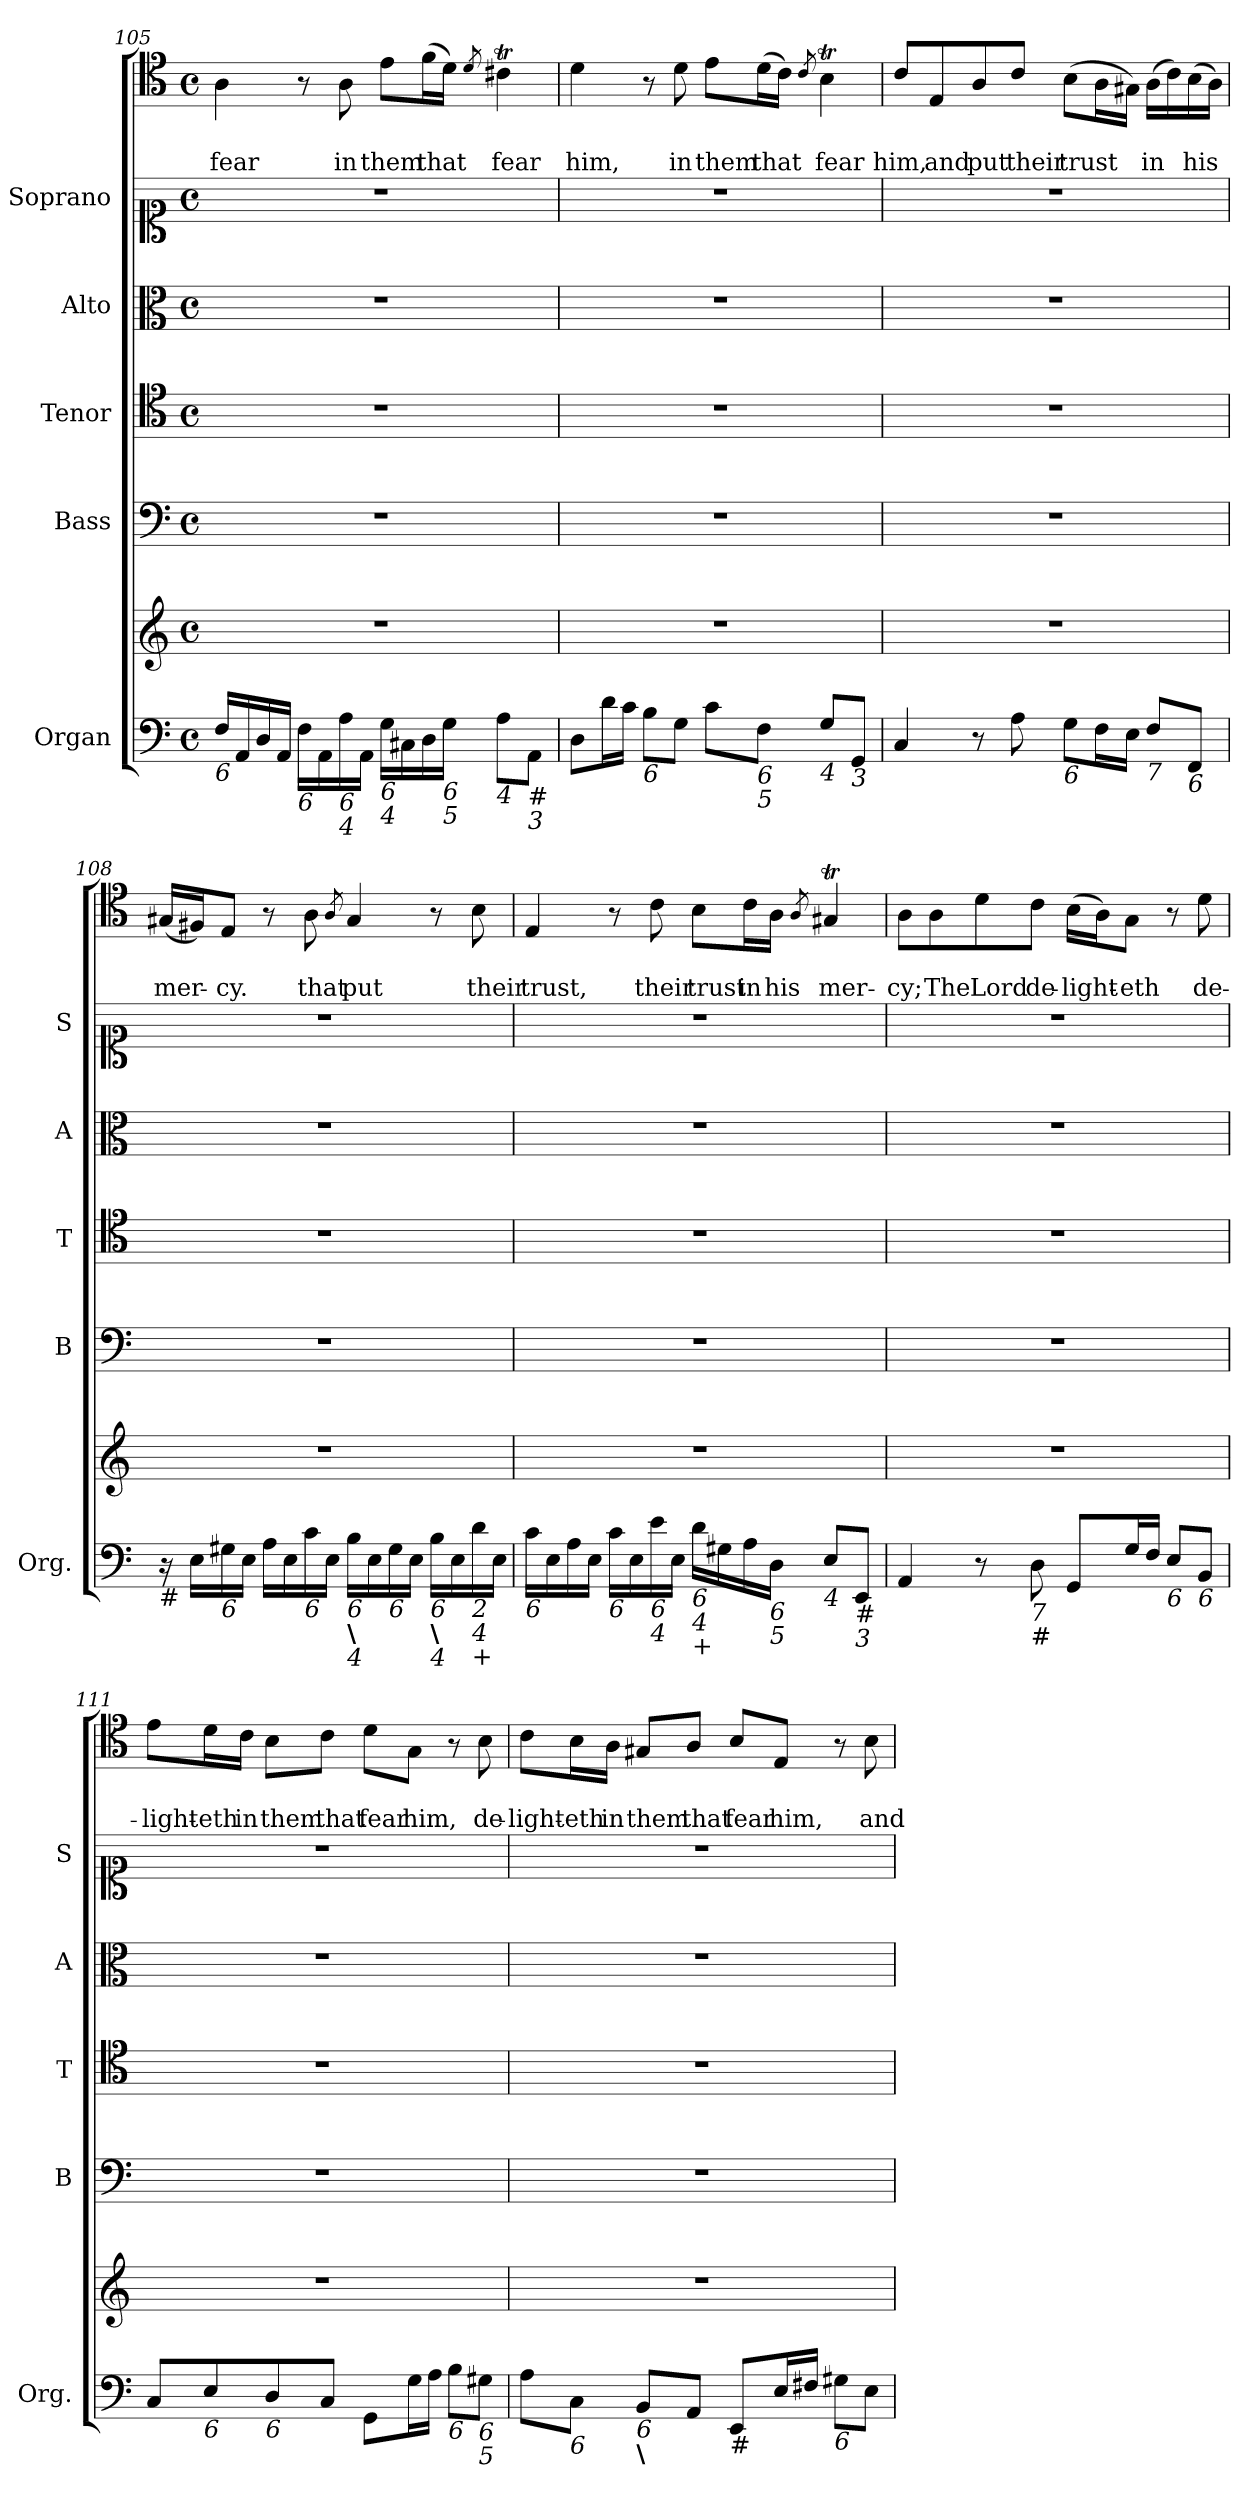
**kern	**kern	**kern	**kern	**kern	**kern	**kern	**text	**text
*part6	*part6	*part5	*part4	*part3	*part2	*part1	*part1	*part1
*staff7	*staff6	*staff5	*staff4	*staff3	*staff2	*staff1	*staff1	*staff1
*I"Organ	*	*I"Bass	*I"Tenor	*I"Alto	*I"Soprano	*	*	*
*I'Org.	*	*I'B	*I'T	*I'A	*I'S	*	*	*
*clefF4	*clefG2	*clefF4	*clefC4	*clefC3	*clefC1	*clefC4	*	*
*k[]	*k[]	*k[]	*k[]	*k[]	*k[]	*k[]	*	*
*C:	*C:	*C:	*C:	*C:	*C:	*C:	*	*
*M4/4	*M4/4	*M4/4	*M4/4	*M4/4	*M4/4	*M4/4	*	*
*met(c)	*met(c)	*met(c)	*met(c)	*met(c)	*met(c)	*met(c)	*	*
=105	=105	=105	=105	=105	=105	=105	=105	=105
!LO:TX:b:i:t=6	!	!	!	!	!	!	!	!
!	!	!	!	!	!	!	!	!LO:LY:b
16F/LL	1r	1r	1r	1r	1r	4A\	.	fear
16AA/	.	.	.	.	.	.	.	.
16D/	.	.	.	.	.	.	.	.
16AA/JJ	.	.	.	.	.	.	.	.
!LO:TX:b:i:t=6	!	!	!	!	!	!	!	!
16F\LL	.	.	.	.	.	8r	.	.
16AA\	.	.	.	.	.	.	.	.
!LO:TX:b:i:t=6	!	!	!	!	!	!	!	!
!LO:TX:b:i:t=4	!	!	!	!	!	!	!	!
!	!	!	!	!	!	!	!	!LO:LY:b
16A\	.	.	.	.	.	8A\	.	in
16AA\JJ	.	.	.	.	.	.	.	.
!LO:TX:b:i:t=6	!	!	!	!	!	!	!	!
!LO:TX:b:i:t=4	!	!	!	!	!	!	!	!
!	!	!	!	!	!	!	!	!LO:LY:b
16G\LL	.	.	.	.	.	8e\L	.	them
16C#X\	.	.	.	.	.	.	.	.
!	!	!	!	!	!	!	!	!LO:LY:b
16D\	.	.	.	.	.	(>16f\L	.	that
!LO:TX:b:i:t=6	!	!	!	!	!	!	!	!
!LO:TX:b:i:t=5	!	!	!	!	!	!	!	!
16G\JJ	.	.	.	.	.	16d\JJ)	.	.
.	.	.	.	.	.	8qd/	.	.
!LO:TX:b:i:t=4	!	!	!	!	!	!	!	!
!	!	!	!	!	!	!	!	!LO:LY:b
8A\L	.	.	.	.	.	4c#Xt\	.	fear
!LO:TX:b:t=#	!	!	!	!	!	!	!	!
!LO:TX:b:i:t=3	!	!	!	!	!	!	!	!
8AA\J	.	.	.	.	.	.	.	.
=106	=106	=106	=106	=106	=106	=106	=106	=106
!	!	!	!	!	!	!	!	!LO:LY:b
8D\L	1r	1r	1r	1r	1r	4d\	.	him,
16d\L	.	.	.	.	.	.	.	.
16c\JJ	.	.	.	.	.	.	.	.
!LO:TX:b:i:t=6	!	!	!	!	!	!	!	!
8B\L	.	.	.	.	.	8r	.	.
!	!	!	!	!	!	!	!	!LO:LY:b
8G\J	.	.	.	.	.	8d\	.	in
!	!	!	!	!	!	!	!	!LO:LY:b
8c\L	.	.	.	.	.	8e\L	.	them
!LO:TX:b:i:t=6	!	!	!	!	!	!	!	!
!LO:TX:b:i:t=5	!	!	!	!	!	!	!	!
!	!	!	!	!	!	!	!	!LO:LY:b
8F\J	.	.	.	.	.	(>16d\L	.	that
.	.	.	.	.	.	16c\JJ)	.	.
.	.	.	.	.	.	8qc/	.	.
!LO:TX:b:i:t=4	!	!	!	!	!	!	!	!
!	!	!	!	!	!	!	!	!LO:LY:b
8G/L	.	.	.	.	.	4Bt\	.	fear
!LO:TX:b:i:t=3	!	!	!	!	!	!	!	!
8GG/J	.	.	.	.	.	.	.	.
!!LO:LB:g=z
=107	=107	=107	=107	=107	=107	=107	=107	=107
!	!	!	!	!	!	!	!	!LO:LY:b
4C/	1r	1r	1r	1r	1r	8c/L	.	him,
!	!	!	!	!	!	!	!	!LO:LY:b
.	.	.	.	.	.	8E/	.	and
!	!	!	!	!	!	!	!	!LO:LY:b
8r	.	.	.	.	.	8A/	.	put
!	!	!	!	!	!	!	!	!LO:LY:b
8A\	.	.	.	.	.	8c/J	.	their
!LO:TX:b:i:t=6	!	!	!	!	!	!	!	!
!	!	!	!	!	!	!	!	!LO:LY:b
8G\L	.	.	.	.	.	(>8B\L	.	trust
16F\L	.	.	.	.	.	16A\L	.	.
16E\JJ	.	.	.	.	.	16G#X\JJ)	.	.
!LO:TX:b:i:t=7	!	!	!	!	!	!	!	!
!	!	!	!	!	!	!	!	!LO:LY:b
8F/L	.	.	.	.	.	(>16A\LL	.	in
.	.	.	.	.	.	16c\)	.	.
!LO:TX:b:i:t=6	!	!	!	!	!	!	!	!
!	!	!	!	!	!	!	!	!LO:LY:b
8FF/J	.	.	.	.	.	(>16B\	.	his
.	.	.	.	.	.	16A\JJ)	.	.
=108	=108	=108	=108	=108	=108	=108	=108	=108
!LO:TX:b:t=#	!	!	!	!	!	!	!	!
!	!	!	!	!	!	!	!	!LO:LY:b
16r	1r	1r	1r	1r	1r	(<16G#X/LL	.	mer-
16E\LL	.	.	.	.	.	16F#X/J)	.	.
!LO:TX:b:i:t=6	!	!	!	!	!	!	!	!
!	!	!	!	!	!	!	!	!LO:LY:b
16G#X\	.	.	.	.	.	8E/J	.	-cy.
16E\JJ	.	.	.	.	.	.	.	.
16A\LL	.	.	.	.	.	8r	.	.
16E\	.	.	.	.	.	.	.	.
!LO:TX:b:i:t=6	!	!	!	!	!	!	!	!
!	!	!	!	!	!	!	!	!LO:LY:b
16c\	.	.	.	.	.	8A\	.	that
16E\JJ	.	.	.	.	.	.	.	.
.	.	.	.	.	.	8qA/	.	.
!LO:TX:b:i:t=6	!	!	!	!	!	!	!	!
!LO:TX:b:B:t=\	!	!	!	!	!	!	!	!
!LO:TX:b:i:t=4	!	!	!	!	!	!	!	!
!	!	!	!	!	!	!	!	!LO:LY:b
16B\LL	.	.	.	.	.	4G#/	.	put
16E\	.	.	.	.	.	.	.	.
!LO:TX:b:i:t=6	!	!	!	!	!	!	!	!
16G#\	.	.	.	.	.	.	.	.
16E\JJ	.	.	.	.	.	.	.	.
!LO:TX:b:i:t=6	!	!	!	!	!	!	!	!
!LO:TX:b:B:t=\	!	!	!	!	!	!	!	!
!LO:TX:b:i:t=4	!	!	!	!	!	!	!	!
16B\LL	.	.	.	.	.	8r	.	.
16E\	.	.	.	.	.	.	.	.
!LO:TX:b:i:t=2	!	!	!	!	!	!	!	!
!LO:TX:b:i:t=4	!	!	!	!	!	!	!	!
!LO:TX:b:t=+	!	!	!	!	!	!	!	!
!	!	!	!	!	!	!	!	!LO:LY:b
16d\	.	.	.	.	.	8B\	.	their
16E\JJ	.	.	.	.	.	.	.	.
!!LO:LB:g=z
=109	=109	=109	=109	=109	=109	=109	=109	=109
!LO:TX:b:i:t=6	!	!	!	!	!	!	!	!
!	!	!	!	!	!	!	!	!LO:LY:b
16c\LL	1r	1r	1r	1r	1r	4E/	.	trust,
16E\	.	.	.	.	.	.	.	.
16A\	.	.	.	.	.	.	.	.
16E\JJ	.	.	.	.	.	.	.	.
!LO:TX:b:i:t=6	!	!	!	!	!	!	!	!
16c\LL	.	.	.	.	.	8r	.	.
16E\	.	.	.	.	.	.	.	.
!LO:TX:b:i:t=6	!	!	!	!	!	!	!	!
!LO:TX:b:i:t=4	!	!	!	!	!	!	!	!
!	!	!	!	!	!	!	!	!LO:LY:b
16e\	.	.	.	.	.	8c\	.	their
16E\JJ	.	.	.	.	.	.	.	.
!LO:TX:b:i:t=6	!	!	!	!	!	!	!	!
!LO:TX:b:i:t=4	!	!	!	!	!	!	!	!
!LO:TX:b:t=+	!	!	!	!	!	!	!	!
!	!	!	!	!	!	!	!	!LO:LY:b
16d\LL	.	.	.	.	.	8B\L	.	trust
16G#X\	.	.	.	.	.	.	.	.
!	!	!	!	!	!	!	!	!LO:LY:b
16A\	.	.	.	.	.	16c\L	.	in
!LO:TX:b:i:t=6	!	!	!	!	!	!	!	!
!LO:TX:b:i:t=5	!	!	!	!	!	!	!	!
!	!	!	!	!	!	!	!	!LO:LY:b
16D\JJ	.	.	.	.	.	16A\JJ	.	his
.	.	.	.	.	.	8qA/	.	.
!LO:TX:b:i:t=4	!	!	!	!	!	!	!	!
!	!	!	!	!	!	!	!	!LO:LY:b
8E/L	.	.	.	.	.	4G#Xt/	.	mer-
!LO:TX:b:t=#	!	!	!	!	!	!	!	!
!LO:TX:b:i:t=3	!	!	!	!	!	!	!	!
8EE/J	.	.	.	.	.	.	.	.
=110	=110	=110	=110	=110	=110	=110	=110	=110
!	!	!	!	!	!	!	!	!LO:LY:b
4AA/	1r	1r	1r	1r	1r	8A\L	.	-cy;
!	!	!	!	!	!	!	!	!LO:LY:b
.	.	.	.	.	.	8A\	.	The
!	!	!	!	!	!	!	!	!LO:LY:b
8r	.	.	.	.	.	8d\	.	Lord
!LO:TX:b:i:t=7	!	!	!	!	!	!	!	!
!LO:TX:b:t=#	!	!	!	!	!	!	!	!
!	!	!	!	!	!	!	!	!LO:LY:b
8D\	.	.	.	.	.	8c\J	.	de-
!	!	!	!	!	!	!	!	!LO:LY:b
8GG/L	.	.	.	.	.	(>16B\LL	.	-light-
.	.	.	.	.	.	16A\J)	.	.
!	!	!	!	!	!	!	!	!LO:LY:b
16G/L	.	.	.	.	.	8G\J	.	-eth
16F/JJ	.	.	.	.	.	.	.	.
!LO:TX:b:i:t=6	!	!	!	!	!	!	!	!
8E/L	.	.	.	.	.	8r	.	.
!LO:TX:b:i:t=6	!	!	!	!	!	!	!	!
!	!	!	!	!	!	!	!	!LO:LY:b
8BB/J	.	.	.	.	.	8d\	.	de-
=111	=111	=111	=111	=111	=111	=111	=111	=111
!	!	!	!	!	!	!	!	!LO:LY:b
8C/L	1r	1r	1r	1r	1r	8e\L	.	-light-
!LO:TX:b:i:t=6	!	!	!	!	!	!	!	!
!	!	!	!	!	!	!	!	!LO:LY:b
8E/	.	.	.	.	.	16d\L	.	-eth
!	!	!	!	!	!	!	!	!LO:LY:b
.	.	.	.	.	.	16c\JJ	.	in
!LO:TX:b:i:t=6	!	!	!	!	!	!	!	!
!	!	!	!	!	!	!	!	!LO:LY:b
8D/	.	.	.	.	.	8B\L	.	them
!	!	!	!	!	!	!	!	!LO:LY:b
8C/J	.	.	.	.	.	8c\J	.	that
!	!	!	!	!	!	!	!	!LO:LY:b
8GG\L	.	.	.	.	.	8d\L	.	fear
!	!	!	!	!	!	!	!	!LO:LY:b
16G\L	.	.	.	.	.	8G\J	.	him,
16A\JJ	.	.	.	.	.	.	.	.
!LO:TX:b:i:t=6	!	!	!	!	!	!	!	!
8B\L	.	.	.	.	.	8r	.	.
!LO:TX:b:i:t=6	!	!	!	!	!	!	!	!
!LO:TX:b:i:t=5	!	!	!	!	!	!	!	!
!	!	!	!	!	!	!	!	!LO:LY:b
8G#X\J	.	.	.	.	.	8B\	.	de-
!!LO:LB:g=z
=112	=112	=112	=112	=112	=112	=112	=112	=112
!	!	!	!	!	!	!	!	!LO:LY:b
8A\L	1r	1r	1r	1r	1r	8c\L	.	-light-
!LO:TX:b:i:t=6	!	!	!	!	!	!	!	!
!	!	!	!	!	!	!	!	!LO:LY:b
8C\J	.	.	.	.	.	16B\L	.	-eth
!	!	!	!	!	!	!	!	!LO:LY:b
.	.	.	.	.	.	16A\JJ	.	in
!LO:TX:b:i:t=6	!	!	!	!	!	!	!	!
!LO:TX:b:B:t=\	!	!	!	!	!	!	!	!
!	!	!	!	!	!	!	!	!LO:LY:b
8BB/L	.	.	.	.	.	8G#X/L	.	them
!	!	!	!	!	!	!	!	!LO:LY:b
8AA/J	.	.	.	.	.	8A/J	.	that
!LO:TX:b:t=#	!	!	!	!	!	!	!	!
!	!	!	!	!	!	!	!	!LO:LY:b
8EE/L	.	.	.	.	.	8B/L	.	fear
!	!	!	!	!	!	!	!	!LO:LY:b
16E/L	.	.	.	.	.	8E/J	.	him,
16F#X/JJ	.	.	.	.	.	.	.	.
!LO:TX:b:i:t=6	!	!	!	!	!	!	!	!
8G#X\L	.	.	.	.	.	8r	.	.
!	!	!	!	!	!	!	!	!LO:LY:b
8E\J	.	.	.	.	.	8B\	.	and
=	=	=	=	=	=	=	=	=
*-	*-	*-	*-	*-	*-	*-	*-	*-
